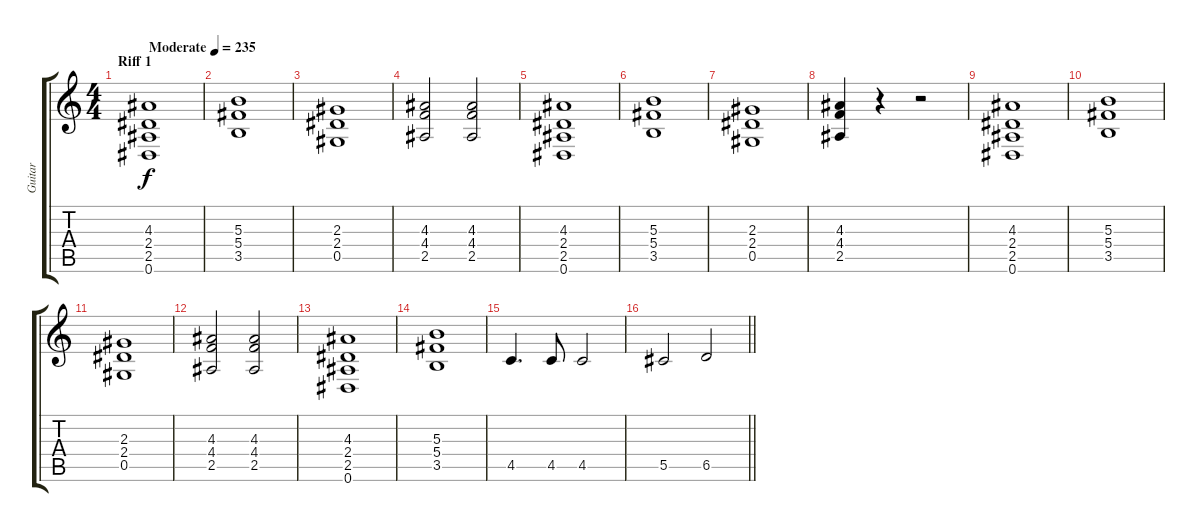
\track ("Guitar" "Guitar") {instrument distortionguitar}
\staff {score tabs}
\tuning (Eb4 Bb3 Gb3 Db3 Ab2 Eb2) {hide}
\ts (4 4)
\section ("" "Riff 1")
\tempo (235 "Moderate")
\clef g2
\ks aminor
(4.3 2.4 2.5 0.6).1{dy f instrument distortionguitar} |
(5.3 5.4 3.5).1 |
(2.3 2.4 0.5).1 |
(4.3 4.4 2.5).2 (4.3 4.4 2.5).2 |
(4.3 2.4 2.5 0.6).1 |
(5.3 5.4 3.5).1 |
(2.3 2.4 0.5).1 |
(4.3 4.4 2.5).4 r.4 r.2 |
(4.3 2.4 2.5 0.6).1{volume 14} |
(5.3 5.4 3.5).1 |
(2.3 2.4 0.5).1 |
(4.3 4.4 2.5).2 (4.3 4.4 2.5).2 |
(4.3 2.4 2.5 0.6).1 |
(5.3 5.4 3.5).1 |
4.5.4{d} 4.5.8 4.5.2 |
\barLineRight lightlight
5.5.2 6.5.2
